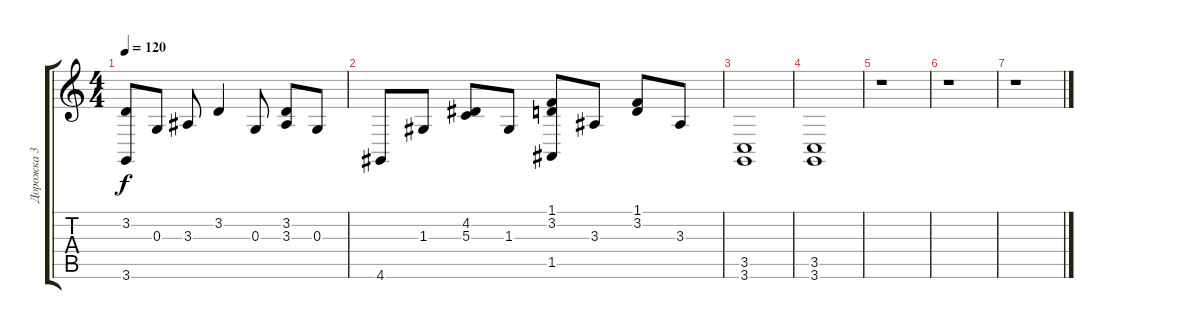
\track ("Дорожка 3" "Дорожка 3") {instrument brightacousticpiano}
\staff {score tabs}
\tuning (E4 B3 G3 D3 A2 E2) {hide}
\ts (4 4)
\tempo 120
\clef g2
\ks c
(3.2 3.6).8{dy f} 0.3.8 3.3.8 3.2.4 0.3.8 (3.2 3.3).8 0.3.8 |
4.6.8 1.3.8 (4.2 5.3).8 1.3.8 (1.1 3.2 1.5).8 3.3.8 (1.1 3.2).8 3.3.8 |
(3.5 3.6).1 |
(3.5 3.6).1 |
r.1 |
r.1 |
r.1
